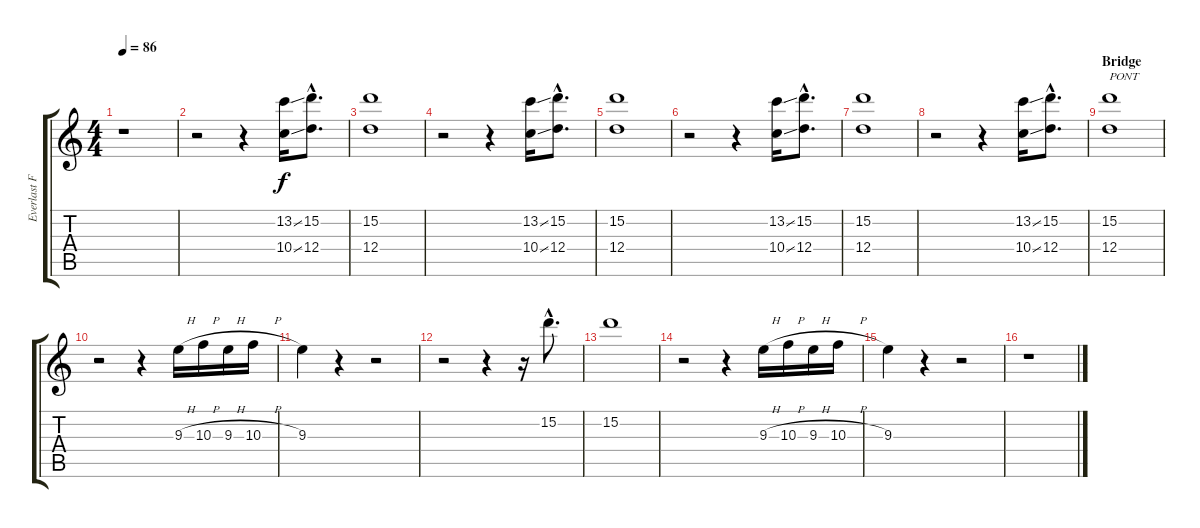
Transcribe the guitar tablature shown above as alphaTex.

\track ("Everlast Fills" "Everlast F") {instrument acousticguitarsteel}
\staff {score tabs}
\tuning (E4 B3 G3 D3 A2 E2) {hide}
\ts (4 4)
\tempo 86
\clef g2
\ks c
r.1{dy f} |
r.2 r.4 (13.2{ss} 10.4{ss}).16 (15.2{hac} 12.4{hac}).8{d} |
(15.2 12.4).1 |
r.2 r.4 (13.2{ss} 10.4{ss}).16 (15.2{hac} 12.4{hac}).8{d} |
(15.2 12.4).1 |
r.2 r.4 (13.2{ss} 10.4{ss}).16 (15.2{hac} 12.4{hac}).8{d} |
(15.2 12.4).1 |
r.2 r.4 (13.2{ss} 10.4{ss}).16 (15.2{hac} 12.4{hac}).8{d} |
\section ("" "Bridge")
(15.2 12.4).1{txt "PONT"} |
r.2 r.4 9.3{h}.16 10.3{h}.16 9.3{h}.16 10.3{h}.16 |
9.3.4 r.4 r.2 |
r.2 r.4 r.16 15.2{hac}.8{d} |
15.2.1 |
r.2 r.4 9.3{h}.16 10.3{h}.16 9.3{h}.16 10.3{h}.16 |
9.3.4 r.4 r.2 |
r.1
